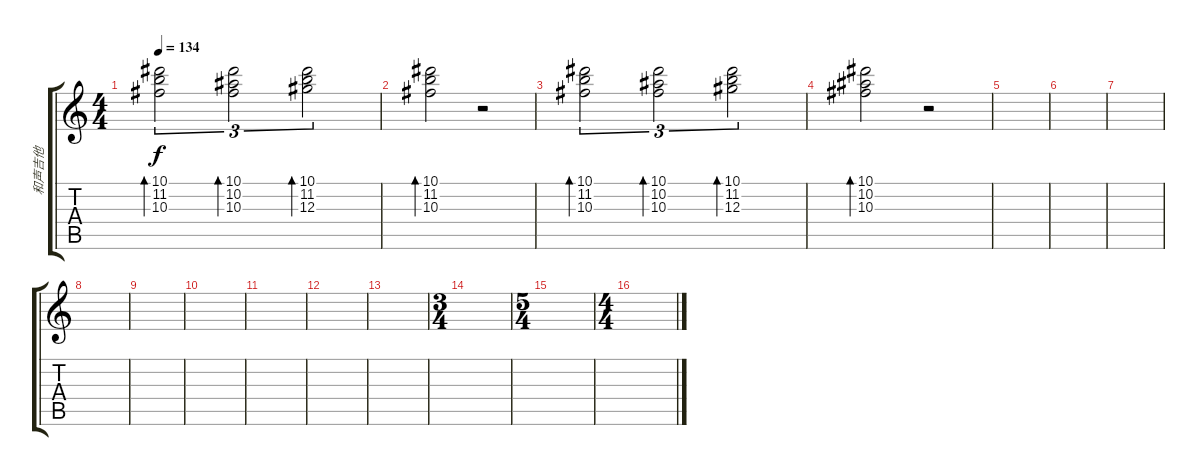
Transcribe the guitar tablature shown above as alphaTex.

\track ("和声吉他" "和声吉他") {instrument acousticguitarnylon}
\staff {score tabs}
\tuning (F4 C4 Ab3 Eb3 Bb2 F2) {hide}
\ts (4 4)
\tempo 134
\clef g2
\ks c
(10.1 11.2 10.3).2{tu (3 2) bd 240 dy f} (10.1 10.2 10.3).2{tu (3 2) bd 240} (10.1 11.2 12.3).2{tu (3 2) bd 240} |
(10.1 11.2 10.3).2{bd 240} r.2 |
(10.1 11.2 10.3).2{tu (3 2) bd 240} (10.1 10.2 10.3).2{tu (3 2) bd 240} (10.1 11.2 12.3).2{tu (3 2) bd 240} |
(10.1 10.2 10.3).2{bd 240} r.2 |
|
|
|
|
|
|
|
|
|
\ts (3 4)
|
\ts (5 4)
|
\ts (4 4)
